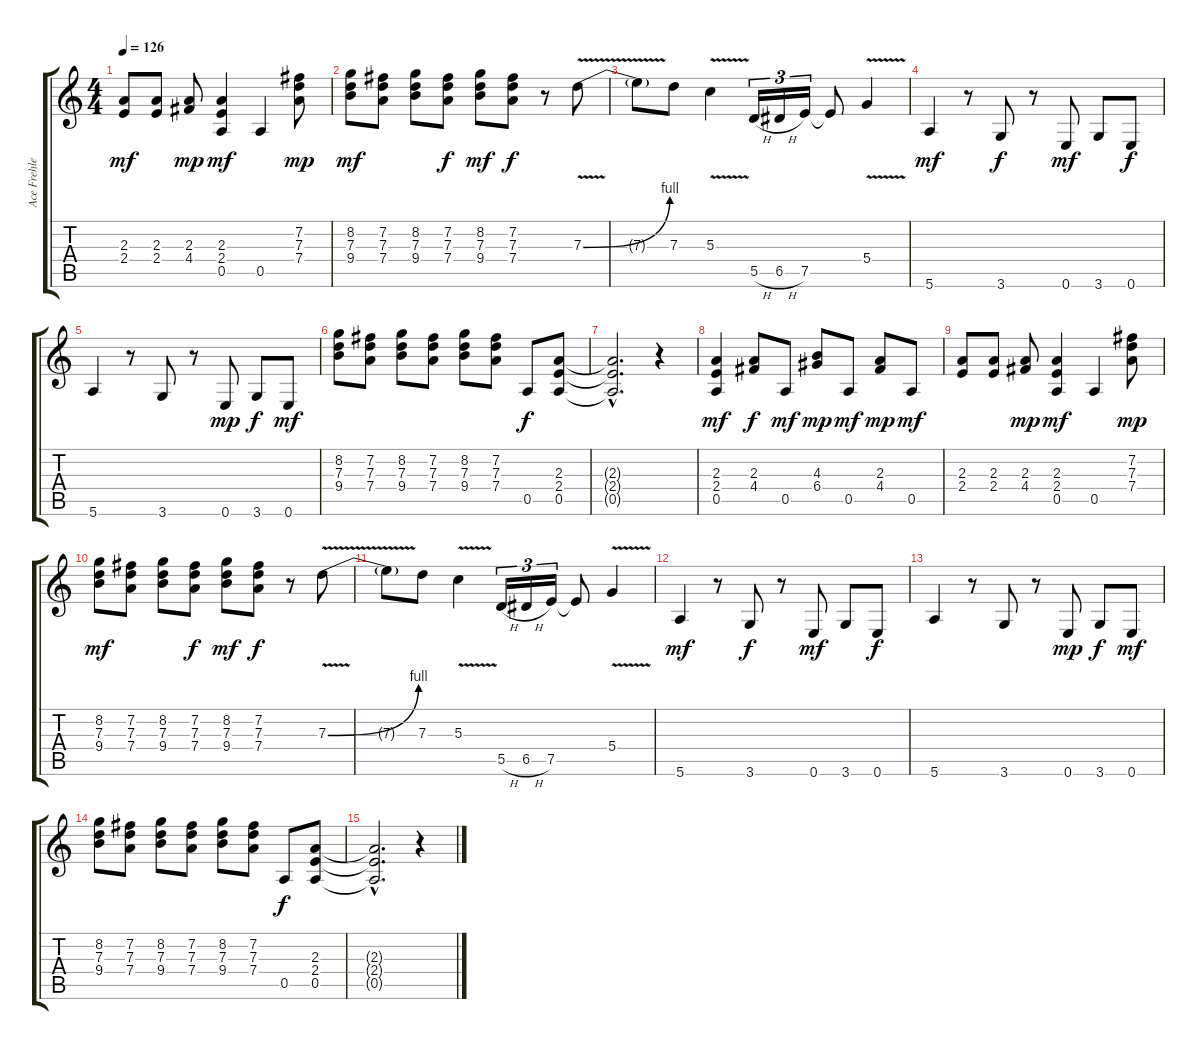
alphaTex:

\track ("Ace Frehley" "Ace Frehle") {instrument distortionguitar}
\staff {score tabs}
\tuning (E4 B3 G3 D3 A2 E2) {hide}
\ts (4 4)
\tempo 126
\clef g2
\ks c
(2.3 2.4).8{dy mf} (2.3 2.4).8 (2.3 4.4).8{dy mp} (2.3 2.4 0.5).4{dy mf} 0.5.4 (7.2 7.3 7.4).8{dy mp} |
(8.2 7.3 9.4).8{dy mf} (7.2 7.3 7.4).8 (8.2 7.3 9.4).8 (7.2 7.3 7.4).8{dy f} (8.2 7.3 9.4).8{dy mf} (7.2 7.3 7.4).8{dy f} r.8 7.3{be (bend 0 0 60 4) v}.8 |
7.3{t}.8 7.3.8 5.3{v}.4 5.5{h}.16{tu (3 2)} 6.5{h}.16{tu (3 2)} 7.5.16{tu (3 2)} 7.5{t}.8 5.4{v}.4 |
5.6.4{dy mf} r.8 3.6.8{dy f} r.8 0.6.8{dy mf} 3.6.8 0.6.8{dy f} |
5.6.4 r.8 3.6.8 r.8 0.6.8{dy mp} 3.6.8{dy f} 0.6.8{dy mf} |
(8.2 7.3 9.4).8 (7.2 7.3 7.4).8 (8.2 7.3 9.4).8 (7.2 7.3 7.4).8 (8.2 7.3 9.4).8 (7.2 7.3 7.4).8 0.5.8{dy f} (2.3 2.4 0.5).8 |
(2.3{hac t} 2.4{hac t} 0.5{hac t}).2{d} r.4 |
(2.3 2.4 0.5).4{dy mf} (2.3 4.4).8{dy f} 0.5.8{dy mf} (4.3 6.4).8{dy mp} 0.5.8{dy mf} (2.3 4.4).8{dy mp} 0.5.8{dy mf} |
(2.3 2.4).8 (2.3 2.4).8 (2.3 4.4).8{dy mp} (2.3 2.4 0.5).4{dy mf} 0.5.4 (7.2 7.3 7.4).8{dy mp} |
(8.2 7.3 9.4).8{dy mf} (7.2 7.3 7.4).8 (8.2 7.3 9.4).8 (7.2 7.3 7.4).8{dy f} (8.2 7.3 9.4).8{dy mf} (7.2 7.3 7.4).8{dy f} r.8 7.3{be (bend 0 0 60 4) v}.8 |
7.3{t}.8 7.3.8{volume 0} 5.3{v}.4 5.5{h}.16{tu (3 2)} 6.5{h}.16{tu (3 2)} 7.5.16{tu (3 2)} 7.5{t}.8 5.4{v}.4 |
5.6.4{dy mf} r.8 3.6.8{dy f} r.8 0.6.8{dy mf} 3.6.8 0.6.8{dy f} |
5.6.4 r.8 3.6.8 r.8 0.6.8{dy mp} 3.6.8{dy f} 0.6.8{dy mf} |
(8.2 7.3 9.4).8 (7.2 7.3 7.4).8 (8.2 7.3 9.4).8 (7.2 7.3 7.4).8 (8.2 7.3 9.4).8 (7.2 7.3 7.4).8 0.5.8{dy f} (2.3 2.4 0.5).8 |
(2.3{hac t} 2.4{hac t} 0.5{hac t}).2{d} r.4
